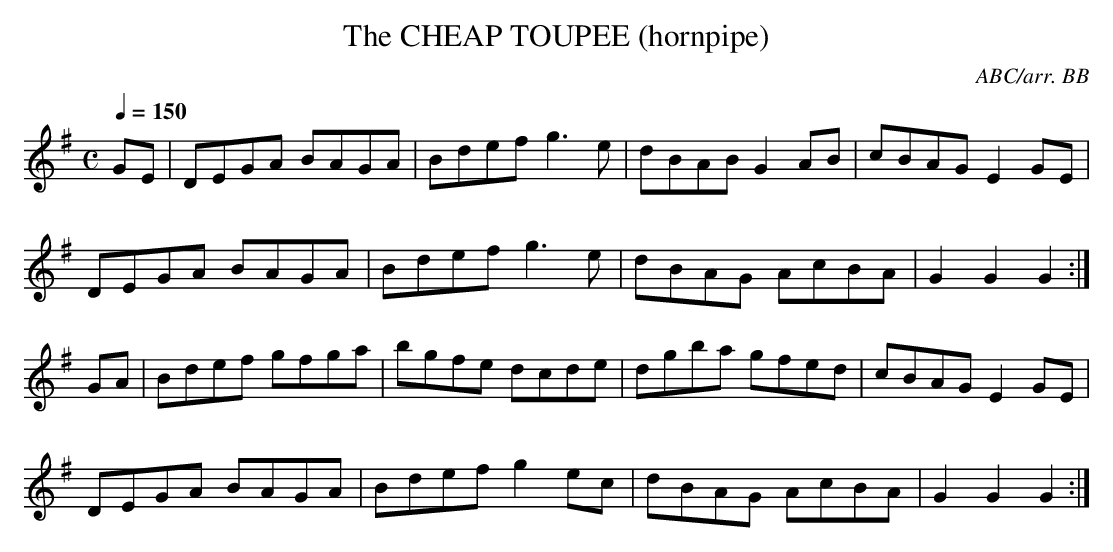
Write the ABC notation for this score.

X:1
T:CHEAP TOUPEE (hornpipe), The
Q:1/4=150
C:ABC/arr. BB
M:C
L:1/8
K:G
GE|DEGA BAGA|Bdef g3e|dBAB G2AB|cBAG E2GE|
DEGA BAGA|Bdef g3e|dBAG AcBA|G2G2G2 :|
GA|Bdef gfga|bgfe dcde|dgba gfed|cBAG E2GE|
DEGA BAGA|Bdef g2ec|dBAG AcBA|G2G2G2 :|
